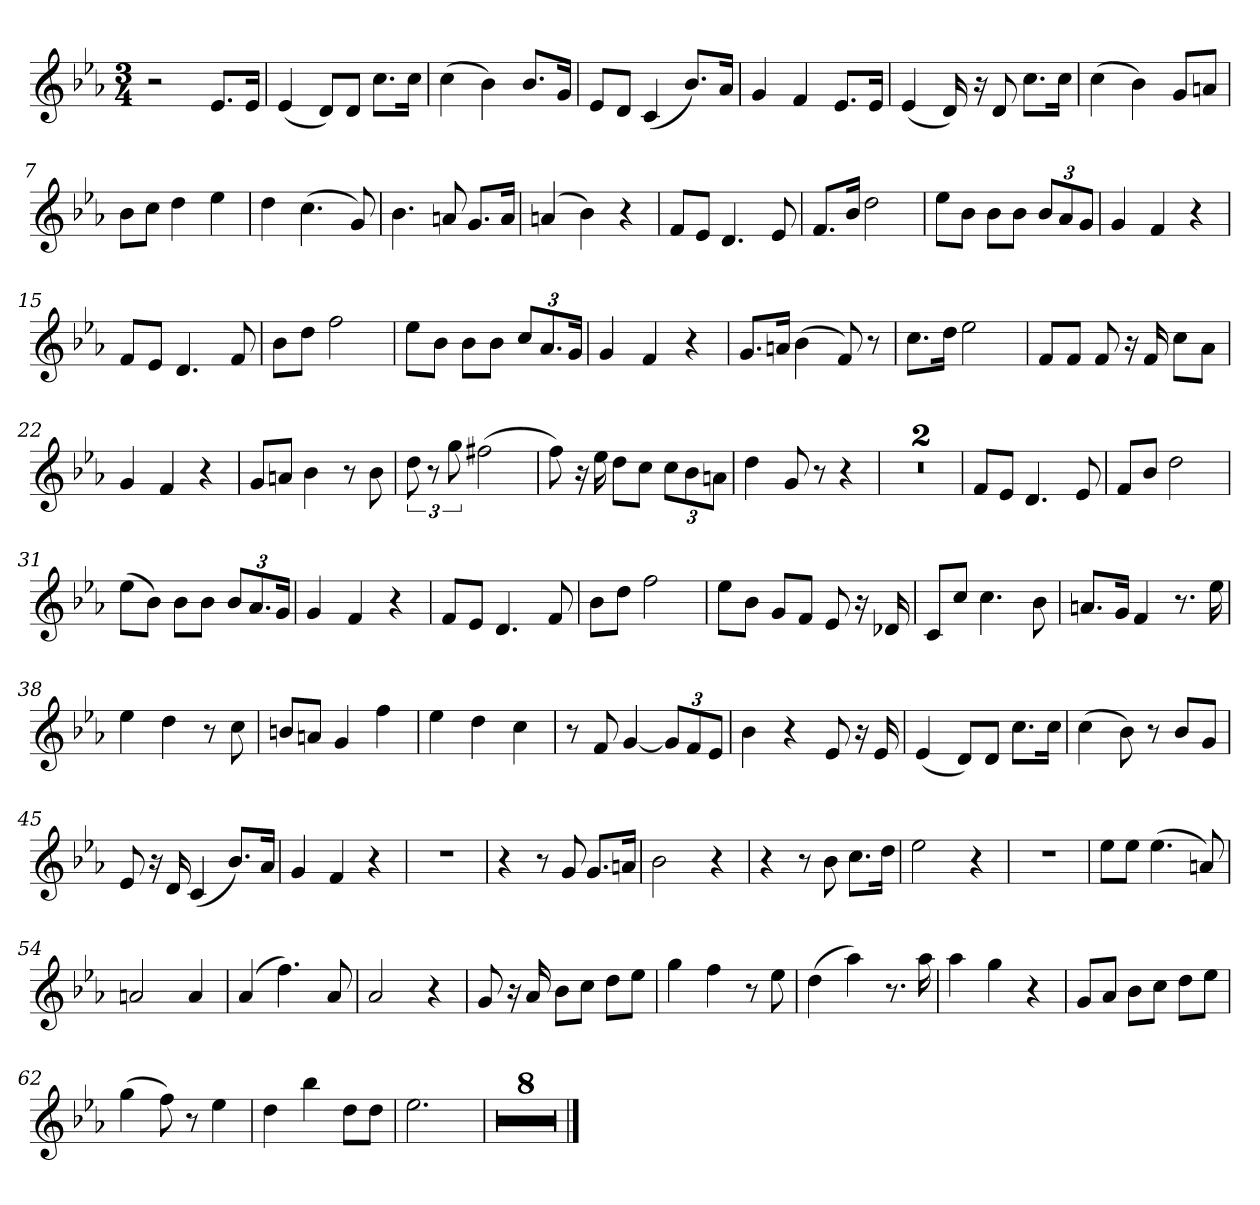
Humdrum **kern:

**kern
*part1
*staff1
*clefG2
*k[b-e-a-]
*M3/4
=
2r
8.e-/L
16e-/Jk
=1
(4e-
8d/L)
8d/J
8.cc\L
16cc\Jk
=2
(4cc
4b-)
8.b-/L
16g/Jk
=3
8e-/L
8d/J
(4c
8.b-/L)
16a-/Jk
=4
4g
4f
8.e-/L
16e-/Jk
=5
(4e-
16d)
16r
8d
8.cc\L
16cc\Jk
=6
(4cc
4b-)
8g/L
8an/J
=7
8b-\L
8cc\J
4dd
4ee-
=8
4dd
(4.cc
8g)
=9
4.b-
8an
8.g/L
16a/Jk
=10
(4an
4b-)
4r
=11
8f/L
8e-/J
4.d
8e-
=12
8.f/L
16b-/Jk
2dd
=13
8ee-\L
8b-\J
8b-\L
8b-\J
12b-/L
12a-/
12g/J
=14
4g
4f
4r
=15
8f/L
8e-/J
4.d
8f
=16
8b-\L
8dd\J
2ff
=17
8ee-\L
8b-\J
8b-\L
8b-\J
12cc/L
12.a-/
24g/Jk
=18
4g
4f
4r
=19
8.g/L
16an/Jk
(4b-
8f)
8r
=20
8.cc\L
16dd\Jk
2ee-
=21
8f/L
8f/J
8f
16r
16f
8cc\L
8a-\J
=22
4g
4f
4r
=23
8g/L
8an/J
4b-
8r
8b-
=24
12dd
12r
12gg
(2ff#X
=25
8ff)
16r
16ee-
8dd\L
8cc\J
12cc\L
12b-\
12an\J
=26
4dd
8g
8r
4r
=27
2.r
=28
2.r
=29
8f/L
8e-/J
4.d
8e-
=30
8f/L
8b-/J
2dd
=31
(8ee-\L
8b-\J)
8b-\L
8b-\J
12b-/L
12.a-/
24g/Jk
=32
4g
4f
4r
=33
8f/L
8e-/J
4.d
8f
=34
8b-\L
8dd\J
2ff
=35
8ee-\L
8b-\J
8g/L
8f/J
8e-
16r
16d-X
=36
8c/L
8cc/J
4.cc
8b-
=37
8.an/L
16g/Jk
4f
8.r
16ee-
=38
4ee-
4dd
8r
8cc
=39
8bn/L
8an/J
4g
4ff
=40
4ee-
4dd
4cc
=41
8r
8f
[4g
12g/L]
12f/
12e-/J
=42
4b-
4r
8e-
16r
16e-
=43
(4e-
8d/L)
8d/J
8.cc\L
16cc\Jk
=44
(4cc
8b-)
8r
8b-/L
8g/J
=45
8e-
16r
16d
(4c
8.b-/L)
16a-/Jk
=46
4g
4f
4r
=47
2.r
=48
4r
8r
8g
8.g/L
16an/Jk
=49
2b-
4r
=50
4r
8r
8b-
8.cc\L
16dd\Jk
=51
2ee-
4r
=52
2.r
=53
8ee-\L
8ee-\J
(4.ee-
8an)
=54
2an
4a
=55
(4a-
4.ff)
8a-
=56
2a-
4r
=57
8g
16r
16a-
8b-\L
8cc\J
8dd\L
8ee-\J
=58
4gg
4ff
8r
8ee-
=59
(4dd
4aa-)
8.r
16aa-
=60
4aa-
4gg
4r
=61
8g/L
8a-/J
8b-\L
8cc\J
8dd\L
8ee-\J
=62
(4gg
8ff)
8r
4ee-
=63
4dd
4bb-
8dd\L
8dd\J
=64
2.ee-
=65
2.r
=66
2.r
=67
2.r
=68
2.r
=69
2.r
=70
2.r
=71
2.r
=72
2.r
==
*-
